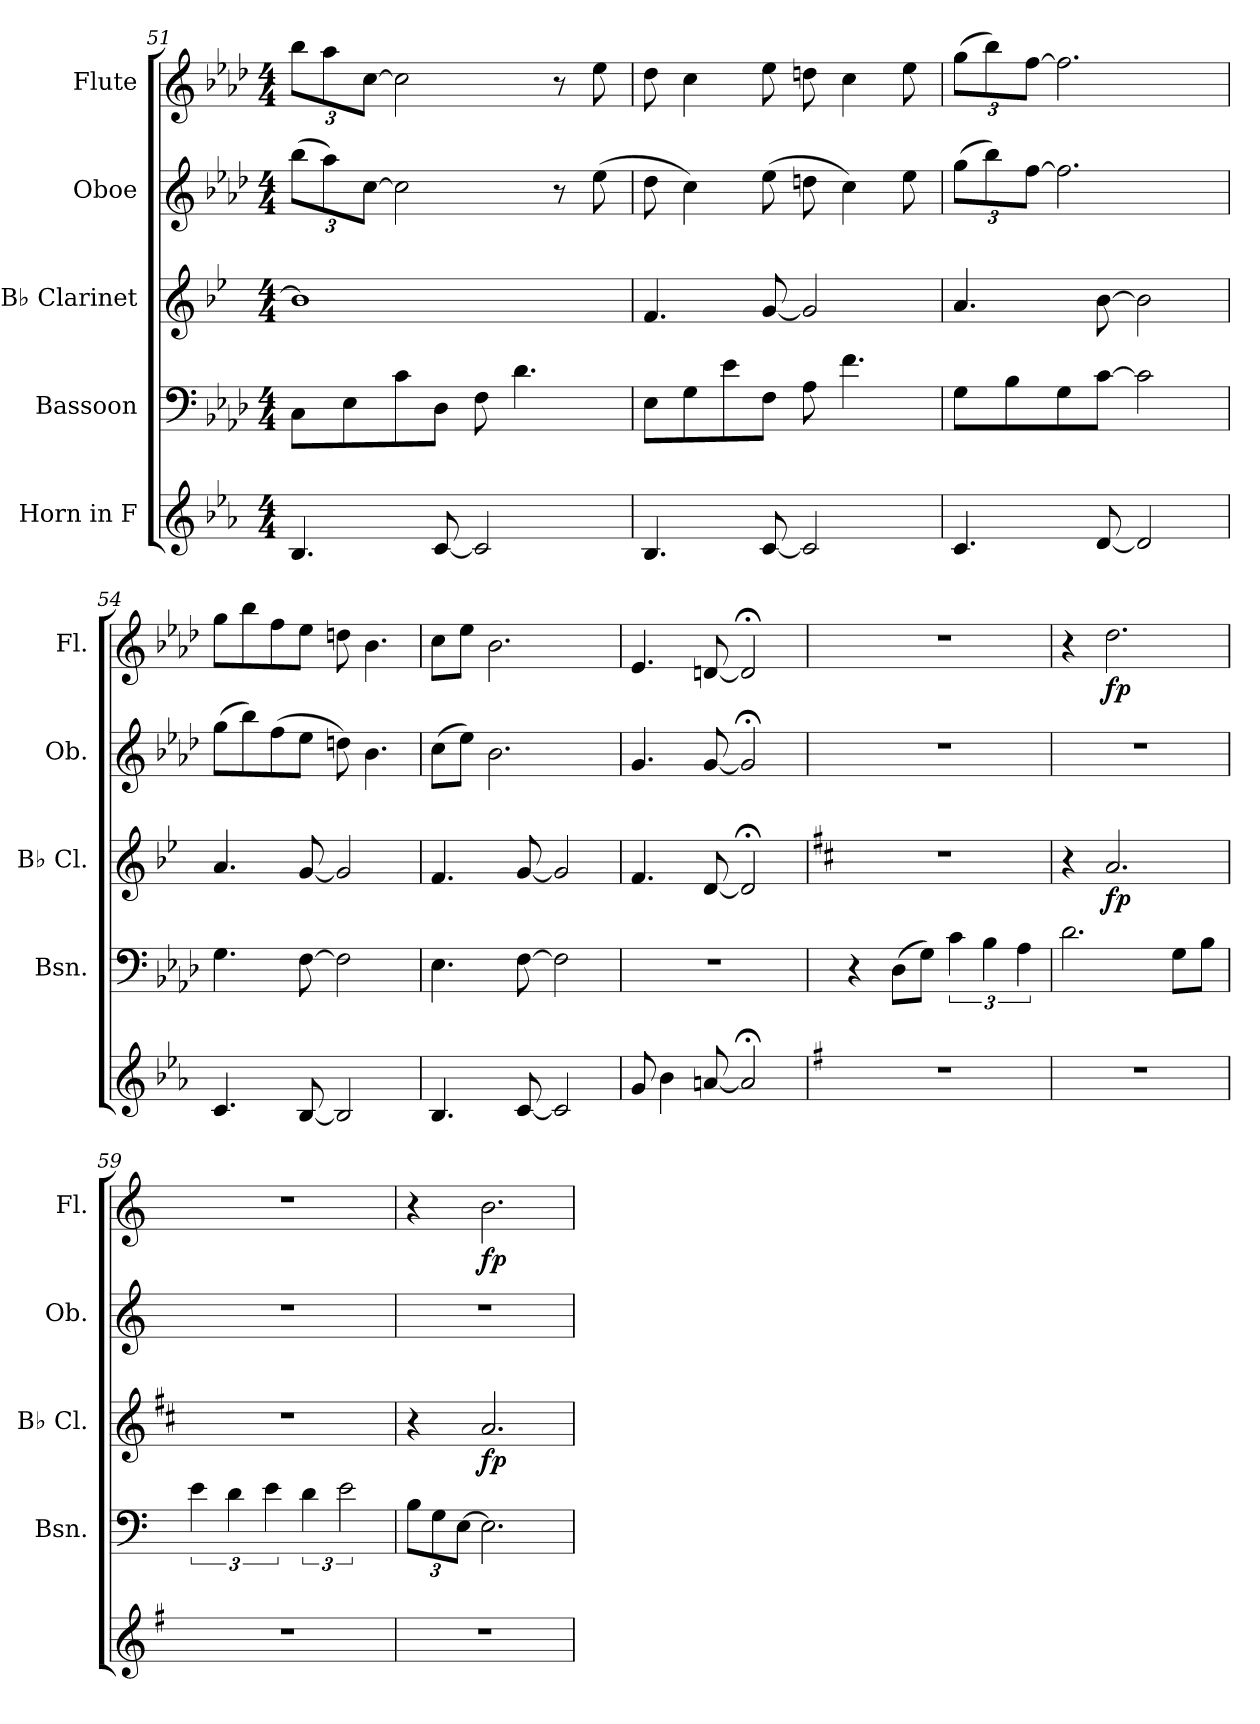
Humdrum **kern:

**kern	**kern	**kern	**dynam	**kern	**kern	**dynam
*part5	*part4	*part3	*part3	*part2	*part1	*part1
*staff5	*staff4	*staff3	*staff3	*staff2	*staff1	*staff1
*I"Horn in F	*I"Bassoon	*I"B♭ Clarinet	*	*I"Oboe	*I"Flute	*
*	*I'Bsn.	*I'B♭ Cl.	*	*I'Ob.	*I'Fl.	*
*clefG2	*clefF4	*clefG2	*	*clefG2	*clefG2	*
*ITrd4c7	*	*ITrd1c2	*	*	*	*
*k[b-e-a-d-]	*k[b-e-a-d-]	*k[b-e-a-d-]	*	*k[b-e-a-d-]	*k[b-e-a-d-]	*
*M4/4	*M4/4	*M4/4	*	*M4/4	*M4/4	*
*	*	*	*	*Xbrackettup	*Xbrackettup	*
=51	=51	=51	=51	=51	=51	=51
4.E-/	8C\L	1a-]	.	(12bb-\L	12bb-\L	.
.	.	.	.	12aa-\)	12aa-\	.
.	8E-\	.	.	.	.	.
.	.	.	.	[12cc\J	[12cc\J	.
.	8c\	.	.	2cc\]	2cc\]	.
[8F/	8D-\J	.	.	.	.	.
2F/]	8F\	.	.	.	.	.
.	4.d-\	.	.	.	.	.
.	.	.	.	8r	8r	.
.	.	.	.	(8ee-\	8ee-\	.
=52	=52	=52	=52	=52	=52	=52
4.E-/	8E-\L	4.e-/	.	8dd-\	8dd-\	.
.	8G\	.	.	4cc\)	4cc\	.
.	8e-\	.	.	.	.	.
[8F/	8F\J	[8f/	.	(8ee-\	8ee-\	.
2F/]	8A-\	2f/]	.	8ddn\	8ddn\	.
.	4.f\	.	.	4cc\)	4cc\	.
.	.	.	.	8ee-\	8ee-\	.
=53	=53	=53	=53	=53	=53	=53
4.F/	8G\L	4.g/	.	(12gg\L	(12gg\L	.
.	.	.	.	12bb-\)	12bb-\)	.
.	8B-\	.	.	.	.	.
.	.	.	.	[12ff\J	[12ff\J	.
.	8G\	.	.	2.ff\]	2.ff\]	.
[8G/	[8c\J	[8a-\	.	.	.	.
2G/]	2c\]	2a-\]	.	.	.	.
=54	=54	=54	=54	=54	=54	=54
4.F/	4.G\	4.g/	.	(8gg\L	8gg\L	.
.	.	.	.	8bb-\)	8bb-\	.
.	.	.	.	(8ff\	8ff\	.
[8E-/	[8F\	[8f/	.	8ee-\J	8ee-\J	.
2E-/]	2F\]	2f/]	.	8ddn\)	8ddn\	.
.	.	.	.	4.b-\	4.b-\	.
!!LO:LB:g=z
=55	=55	=55	=55	=55	=55	=55
4.E-/	4.E-\	4.e-/	.	(8cc\L	8cc\L	.
.	.	.	.	8ee-\J)	8ee-\J	.
.	.	.	.	2.b-\	2.b-\	.
[8F/	[8F\	[8f/	.	.	.	.
2F/]	2F\]	2f/]	.	.	.	.
=56	=56	=56	=56	=56	=56	=56
8c/	1r	4.e-/	.	4.g/	4.e-/	.
4e-\	.	.	.	.	.	.
[8dn/	.	[8c/	.	[8g/	[8dn/	.
2d;</]	.	2c;</]	.	2g;</]	2d;</]	.
=57	=57	=57	=57	=57	=57	=57
!!LO:REH:place=s1:a:B:fs=14:t=57
*k[]	*k[]	*k[]	*	*k[]	*k[]	*
*	*	*	*	*	*MM68	*
1r	4r	1r	.	1r	1r	.
.	(8D\L	.	.	.	.	.
.	8G\J)	.	.	.	.	.
.	6c\	.	.	.	.	.
.	6B\	.	.	.	.	.
.	6A\	.	.	.	.	.
=58	=58	=58	=58	=58	=58	=58
1r	2.d\	4r	.	1r	4r	.
!	!	!	!LO:DY:b	!	!	!LO:DY:b
.	.	2.g/	fp	.	2.dd\	fp
.	8G\L	.	.	.	.	.
.	8B\J	.	.	.	.	.
=59	=59	=59	=59	=59	=59	=59
1r	6e\	1r	.	1r	1r	.
.	6d\	.	.	.	.	.
.	6e\	.	.	.	.	.
.	6d\	.	.	.	.	.
.	3e\	.	.	.	.	.
=60	=60	=60	=60	=60	=60	=60
*	*Xbrackettup	*	*	*	*	*
1r	12B\L	4r	.	1r	4r	.
.	12G\	.	.	.	.	.
.	[12E\J	.	.	.	.	.
!	!	!	!LO:DY:b	!	!	!LO:DY:b
.	2.E\]	2.g/	fp	.	2.b\	fp
=	=	=	=	=	=	=
*-	*-	*-	*-	*-	*-	*-
